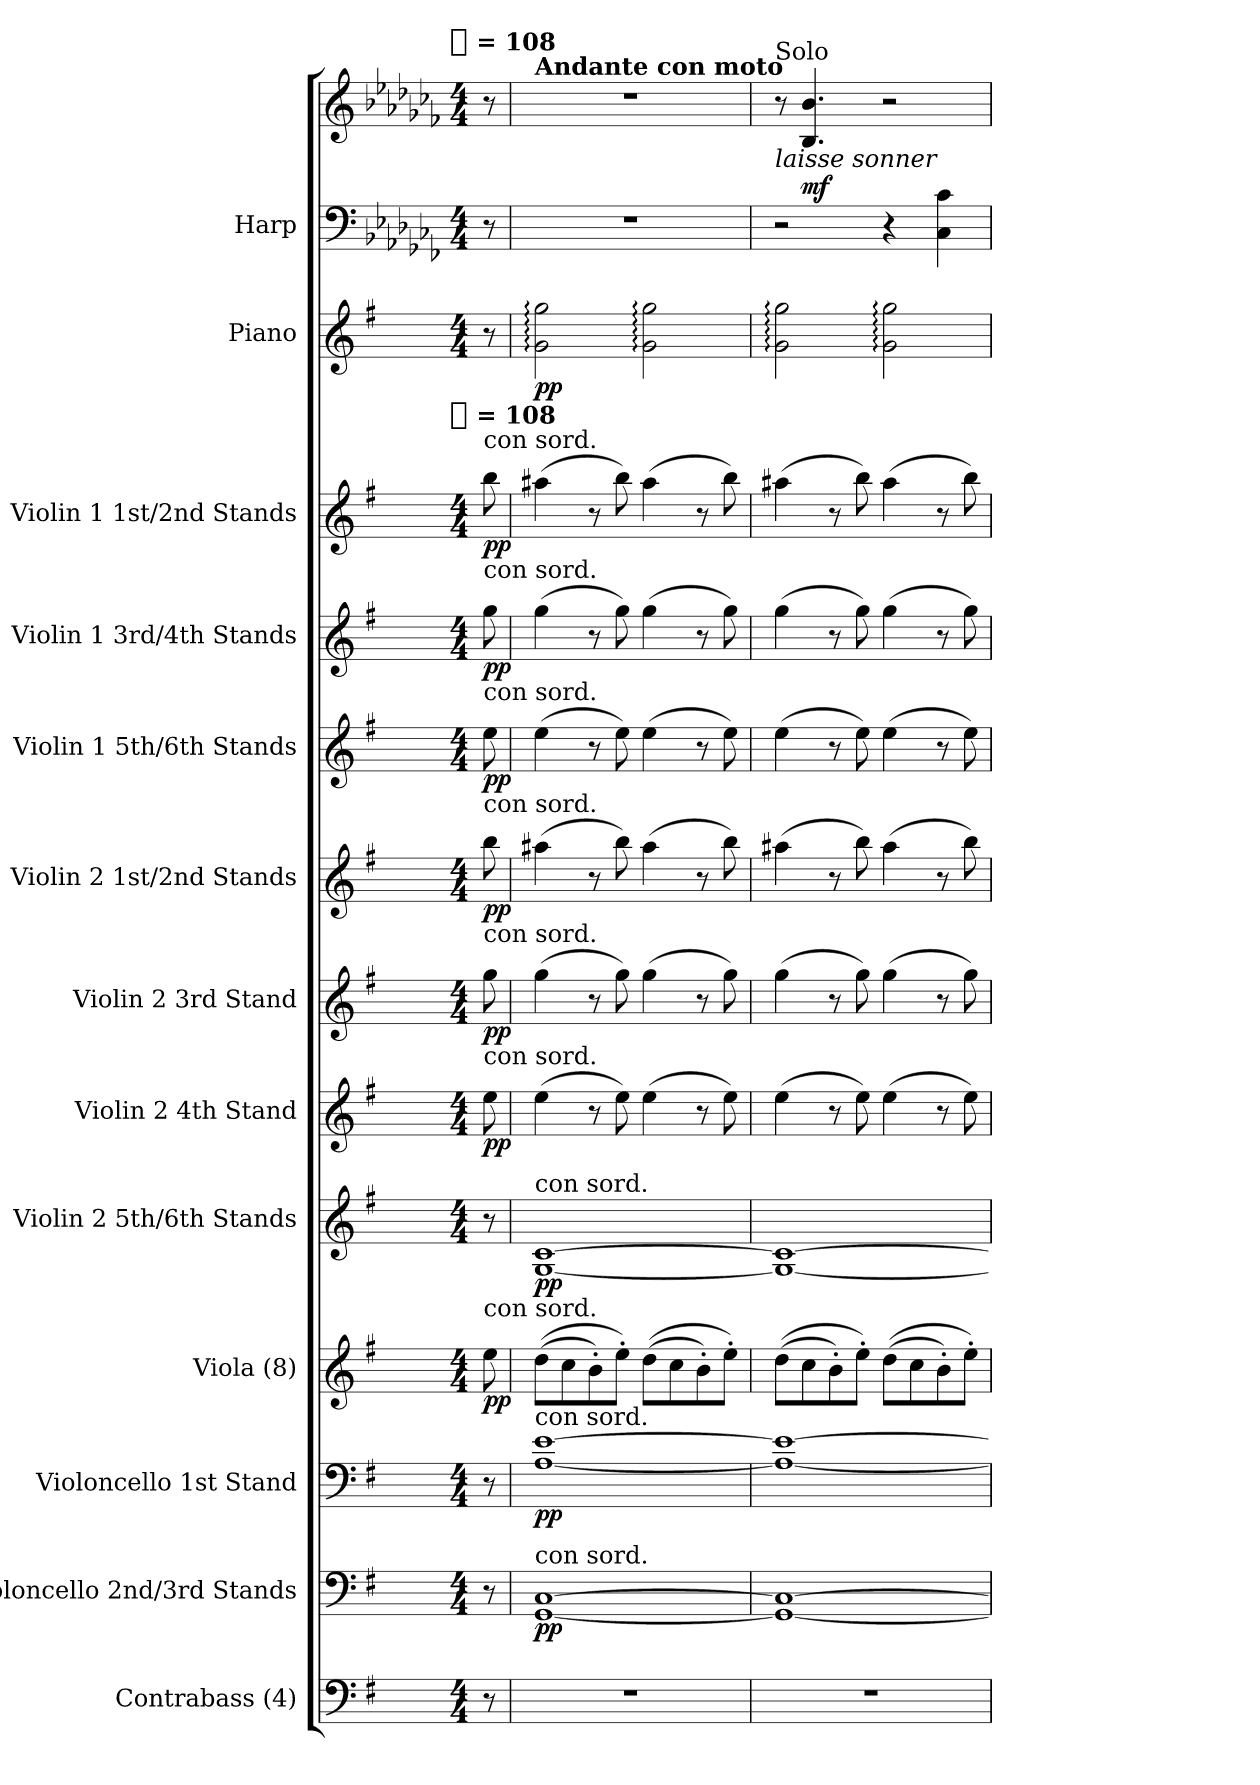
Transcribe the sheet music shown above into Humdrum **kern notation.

**kern	**kern	**dynam	**kern	**dynam	**kern	**dynam	**kern	**dynam	**kern	**dynam	**kern	**dynam	**kern	**dynam	**kern	**dynam	**kern	**dynam	**kern	**dynam	**kern	**dynam	**kern	**kern	**dynam
*part13	*part12	*part12	*part11	*part11	*part10	*part10	*part9	*part9	*part8	*part8	*part7	*part7	*part6	*part6	*part5	*part5	*part4	*part4	*part3	*part3	*part2	*part2	*part1	*part1	*part1
*staff14	*staff13	*staff13	*staff12	*staff12	*staff11	*staff11	*staff10	*staff10	*staff9	*staff9	*staff8	*staff8	*staff7	*staff7	*staff6	*staff6	*staff5	*staff5	*staff4	*staff4	*staff3	*staff3	*staff2	*staff1	*staff1/2
*I"Contrabass (4)	*I"Violoncello 2nd/3rd Stands	*	*I"Violoncello 1st Stand	*	*I"Viola (8)	*	*I"Violin 2 5th/6th Stands	*	*I"Violin 2 4th Stand	*	*I"Violin 2 3rd Stand	*	*I"Violin 2 1st/2nd Stands	*	*I"Violin 1 5th/6th Stands	*	*I"Violin 1 3rd/4th Stands	*	*I"Violin 1 1st/2nd Stands	*	*I"Piano	*	*I"Harp	*	*
*I'Cb.	*I'Vc.	*	*I'Vc.	*	*I'Vla.	*	*I'Vln. 2	*	*I'Vln. 2	*	*I'Vln. 2	*	*I'Vln. 2	*	*I'Vln. 1	*	*I'Vln. 1	*	*I'Vln. 1	*	*I'Pno.	*	*I'Hp.	*	*
*clefF4	*clefF4	*	*clefF4	*	*clefG2	*	*clefG2	*	*clefG2	*	*clefG2	*	*clefG2	*	*clefG2	*	*clefG2	*	*clefG2	*	*clefG2	*	*clefF4	*clefG2	*
*k[f#]	*k[f#]	*	*k[f#]	*	*k[f#]	*	*k[f#]	*	*k[f#]	*	*k[f#]	*	*k[f#]	*	*k[f#]	*	*k[f#]	*	*k[f#]	*	*k[f#]	*	*k[b-e-a-d-g-c-f-]	*k[b-e-a-d-g-c-f-]	*
*G:	*G:	*	*G:	*	*G:	*	*G:	*	*G:	*	*G:	*	*G:	*	*G:	*	*G:	*	*G:	*	*G:	*	*C-:	*C-:	*
!!LO:TX:omd:t=[8th] = 108
*M4/4	*M4/4	*	*M4/4	*	*M4/4	*	*M4/4	*	*M4/4	*	*M4/4	*	*M4/4	*	*M4/4	*	*M4/4	*	*M4/4	*	*M4/4	*	*M4/4	*M4/4	*
*MM54	*MM54	*	*MM54	*	*MM54	*	*MM54	*	*MM54	*	*MM54	*	*MM54	*	*MM54	*	*MM54	*	*MM54	*	*MM54	*	*MM54	*MM54	*
=	=	=	=	=	=	=	=	=	=	=	=	=	=	=	=	=	=	=	=	=	=	=	=	=	=
!	!	!	!	!	!	!	!	!	!	!	!	!	!	!	!	!	!	!	!LO:TX:a:t=con sord.	!	!	!	!	!	!
!	!	!	!	!	!	!	!	!	!	!	!	!	!	!	!	!	!	!	!LO:TX:t=[8th] = 108	!	!	!	!	!	!
!	!	!	!	!	!	!	!	!	!	!	!	!	!	!	!	!	!LO:TX:a:t=con sord.	!	!	!	!	!	!	!	!
!	!	!	!	!	!	!	!	!	!	!	!	!	!	!	!LO:TX:a:t=con sord.	!	!	!	!	!	!	!	!	!	!
!	!	!	!	!	!	!	!	!	!	!	!	!	!LO:TX:a:t=con sord.	!	!	!	!	!	!	!	!	!	!	!	!
!	!	!	!	!	!	!	!	!	!	!	!LO:TX:a:t=con sord.	!	!	!	!	!	!	!	!	!	!	!	!	!	!
!	!	!	!	!	!	!	!	!	!LO:TX:a:t=con sord.	!	!	!	!	!	!	!	!	!	!	!	!	!	!	!	!
!	!	!	!	!	!LO:TX:a:t=con sord.	!	!	!	!	!	!	!	!	!	!	!	!	!	!	!	!	!	!	!	!
8r	8r	.	8r	.	8ee	pp	8r	.	8ee	pp	8gg	pp	8bb	pp	8ee	pp	8gg	pp	8bb	pp	8r	.	8r	8r	.
=1	=1	=1	=1	=1	=1	=1	=1	=1	=1	=1	=1	=1	=1	=1	=1	=1	=1	=1	=1	=1	=1	=1	=1	=1	=1
!	!	!	!	!	!	!	!	!	!	!	!	!	!	!	!	!	!	!	!	!	!	!	!	!LO:TX:a:B:t=Andante con moto	!
!	!	!	!	!	!	!	!LO:TX:a:t=con sord.	!	!	!	!	!	!	!	!	!	!	!	!	!	!	!	!	!	!
!	!	!	!LO:TX:a:t=con sord.	!	!	!	!	!	!	!	!	!	!	!	!	!	!	!	!	!	!	!	!	!	!
!	!LO:TX:a:t=con sord.	!	!	!	!	!	!	!	!	!	!	!	!	!	!	!	!	!	!	!	!	!	!	!	!
1r	[1GG [1C	pp	[1A [1e	pp	((8ddL	.	[1G [1c	pp	(4ee	.	(4gg	.	(4aa#X	.	(4ee	.	(4gg	.	(4aa#X	.	2g: 2gg:	pp	1r	1r	.
.	.	.	.	.	8cc	.	.	.	.	.	.	.	.	.	.	.	.	.	.	.	.	.	.	.	.
.	.	.	.	.	8b')	.	.	.	8r	.	8r	.	8r	.	8r	.	8r	.	8r	.	.	.	.	.	.
.	.	.	.	.	8ee'J)	.	.	.	8ee)	.	8gg)	.	8bb)	.	8ee)	.	8gg)	.	8bb)	.	.	.	.	.	.
.	.	.	.	.	((8ddL	.	.	.	(4ee	.	(4gg	.	(4aa#	.	(4ee	.	(4gg	.	(4aa#	.	2g: 2gg:	.	.	.	.
.	.	.	.	.	8cc	.	.	.	.	.	.	.	.	.	.	.	.	.	.	.	.	.	.	.	.
.	.	.	.	.	8b')	.	.	.	8r	.	8r	.	8r	.	8r	.	8r	.	8r	.	.	.	.	.	.
.	.	.	.	.	8ee'J)	.	.	.	8ee)	.	8gg)	.	8bb)	.	8ee)	.	8gg)	.	8bb)	.	.	.	.	.	.
=2	=2	=2	=2	=2	=2	=2	=2	=2	=2	=2	=2	=2	=2	=2	=2	=2	=2	=2	=2	=2	=2	=2	=2	=2	=2
!	!	!	!	!	!	!	!	!	!	!	!	!	!	!	!	!	!	!	!	!	!	!	!	!LO:TX:b:i:t=laisse sonner	!
!	!	!	!	!	!	!	!	!	!	!	!	!	!	!	!	!	!	!	!	!	!	!	!	!LO:TX:a:t=Solo	!
1r	1GG_ 1C_	.	1A_ 1e_	.	((8ddL	.	1G_ 1c_	.	(4ee	.	(4gg	.	(4aa#X	.	(4ee	.	(4gg	.	(4aa#X	.	2g: 2gg:	.	2r	8r	.
.	.	.	.	.	8cc	.	.	.	.	.	.	.	.	.	.	.	.	.	.	.	.	.	.	4.B- 4.b-	mf
.	.	.	.	.	8b')	.	.	.	8r	.	8r	.	8r	.	8r	.	8r	.	8r	.	.	.	.	.	.
.	.	.	.	.	8ee'J)	.	.	.	8ee)	.	8gg)	.	8bb)	.	8ee)	.	8gg)	.	8bb)	.	.	.	.	.	.
.	.	.	.	.	((8ddL	.	.	.	(4ee	.	(4gg	.	(4aa#	.	(4ee	.	(4gg	.	(4aa#	.	2g: 2gg:	.	4r	2r	.
.	.	.	.	.	8cc	.	.	.	.	.	.	.	.	.	.	.	.	.	.	.	.	.	.	.	.
.	.	.	.	.	8b')	.	.	.	8r	.	8r	.	8r	.	8r	.	8r	.	8r	.	.	.	4C- 4c-	.	.
.	.	.	.	.	8ee'J)	.	.	.	8ee)	.	8gg)	.	8bb)	.	8ee)	.	8gg)	.	8bb)	.	.	.	.	.	.
=	=	=	=	=	=	=	=	=	=	=	=	=	=	=	=	=	=	=	=	=	=	=	=	=	=
*-	*-	*-	*-	*-	*-	*-	*-	*-	*-	*-	*-	*-	*-	*-	*-	*-	*-	*-	*-	*-	*-	*-	*-	*-	*-
